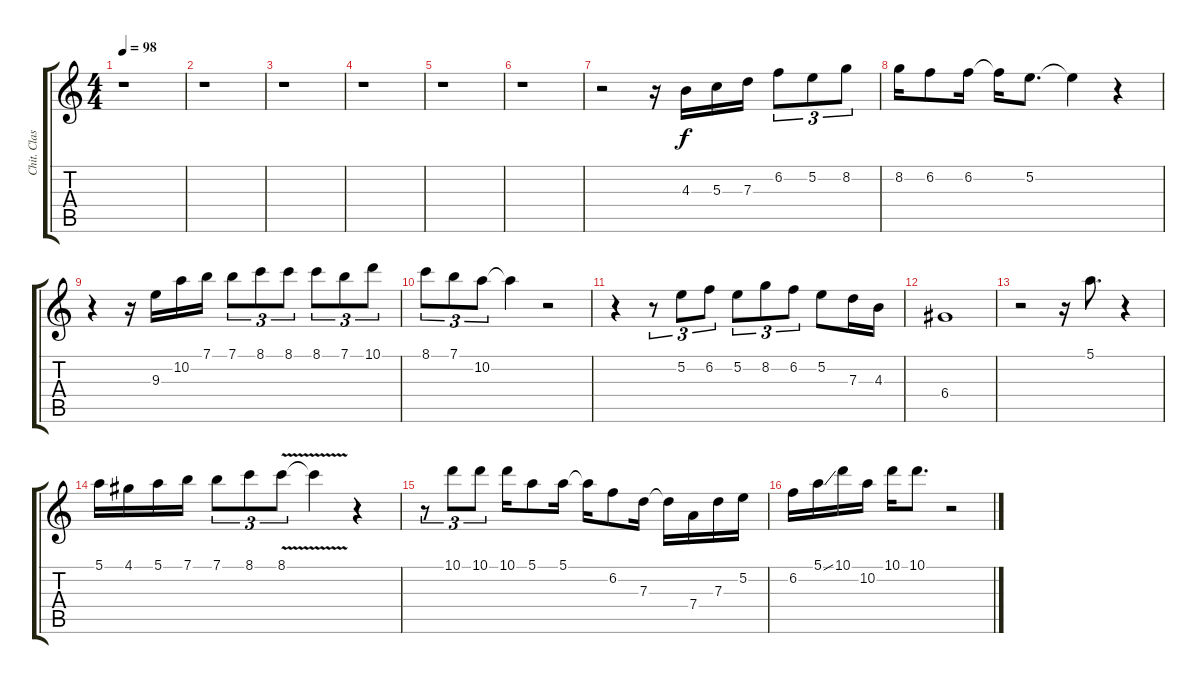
\track ("Chit. Classica" "Chit. Clas") {instrument acousticguitarnylon}
\staff {score tabs}
\tuning (E4 B3 G3 D3 A2 E2) {hide}
\ts (4 4)
\tempo 98
\clef g2
\ks c
r.1{dy f} |
r.1 |
r.1 |
r.1 |
r.1 |
r.1 |
r.2 r.16 4.3.16 5.3.16 7.3.16 6.2.8{tu (3 2)} 5.2.8{tu (3 2)} 8.2.8{tu (3 2)} |
8.2.16 6.2.8 6.2.16 6.2{t}.16 5.2.8{d} 5.2{t}.4 r.4 |
r.4 r.16 9.3.16 10.2.16 7.1.16 7.1.8{tu (3 2)} 8.1.8{tu (3 2)} 8.1.8{tu (3 2)} 8.1.8{tu (3 2)} 7.1.8{tu (3 2)} 10.1.8{tu (3 2)} |
8.1.8{tu (3 2)} 7.1.8{tu (3 2)} 10.2.8{tu (3 2)} 10.2{t}.4 r.2 |
r.4 r.8{tu (3 2)} 5.2.8{tu (3 2)} 6.2.8{tu (3 2)} 5.2.8{tu (3 2)} 8.2.8{tu (3 2)} 6.2.8{tu (3 2)} 5.2.8 7.3.16 4.3.16 |
6.4.1 |
r.2 r.16 5.1.8{d} r.4 |
5.1.16 4.1.16 5.1.16 7.1.16 7.1.8{tu (3 2)} 8.1.8{tu (3 2)} 8.1{v}.8{tu (3 2)} 8.1{t}.4 r.4 |
r.8{tu (3 2)} 10.1.8{tu (3 2)} 10.1.8{tu (3 2)} 10.1.16 5.1.8 5.1.16 5.1{t}.16 6.2.8 7.3.16 7.3{t}.16 7.4.16 7.3.16 5.2.16 |
6.2.16 5.1{ss}.16 10.1.16 10.2.16 10.1.16 10.1.8{d} r.2
